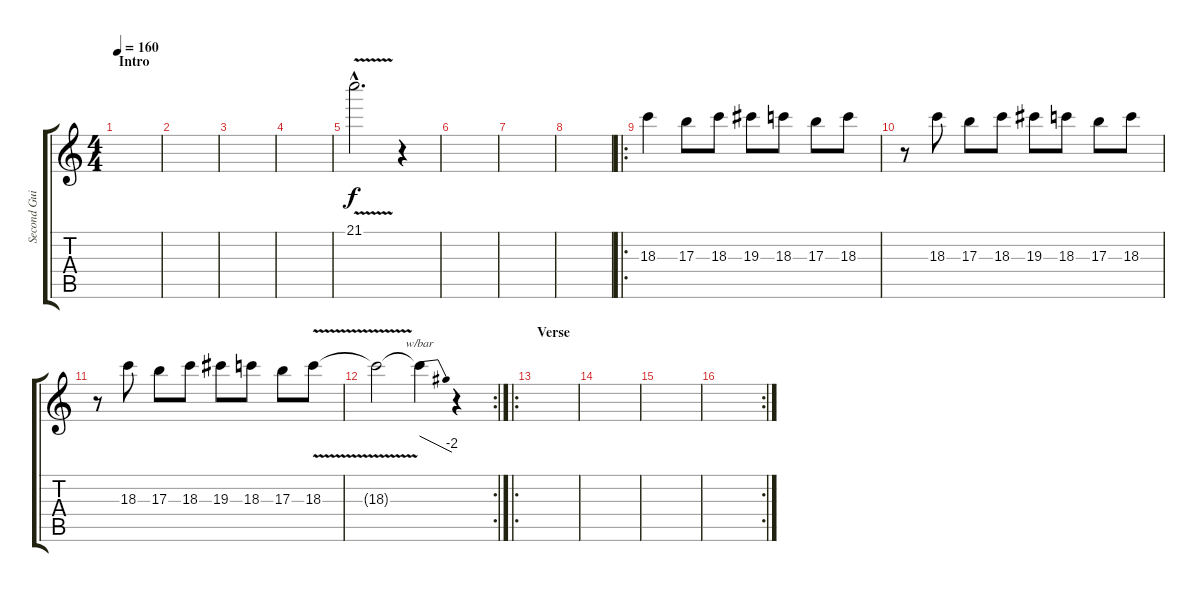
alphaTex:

\track ("Second Guitar" "Second Gui") {instrument distortionguitar}
\staff {score tabs}
\tuning (Eb4 Bb3 Gb3 Db3 Ab2 Eb2) {hide}
\ts (4 4)
\section ("" "Intro")
\tempo 160
\clef g2
\ks c
|
|
|
|
21.1{v hac}.2{d} r.4 |
|
|
|
\ro
18.3.4 17.3.8 18.3.8 19.3.8 18.3.8 17.3.8 18.3.8 |
r.8 18.3.8 17.3.8 18.3.8 19.3.8 18.3.8 17.3.8 18.3.8 |
r.8 18.3.8 17.3.8 18.3.8 19.3.8 18.3.8 17.3.8 18.3{v}.8 |
\rc 2
18.3{t}.2 18.3{t}.4{tbe (dive default 0 0 60 -8)} r.4 |
\ro
\section ("" "Verse")
|
|
|
\rc 2
